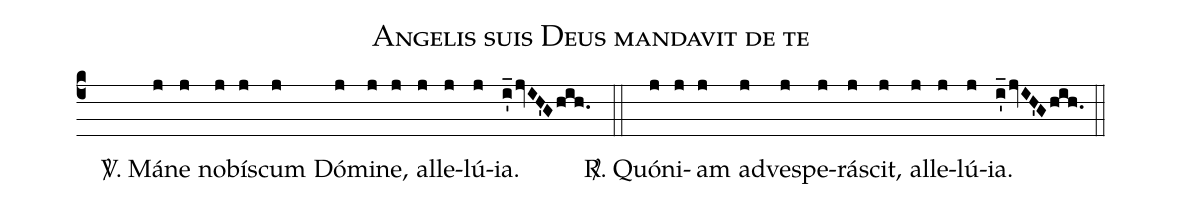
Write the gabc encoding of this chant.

name: Angelis suis Deus mandavit de te;
office-part: versicle and response after Vesper hymn Audi, benigne conditor;
%%
% The syntax in this part is called gabc. Please refer to http://home.gna.org/gregorio/gabc/#basis

% Eripe me, Dómine, ab hómine málo.
% A viro iníquo éripe me.

(c4)()() <v>\Vbar</v>. M{á}(j)ne(j) no(j)bís(j)cum(j) Dó(j)mi(j)ne,(j) al(j)le(j)lú(j)ia.(i'_jvIH'Ghih.) (::)
<v>\Rbar</v>. Quó(j)ni(j)am(j) ad(j)ve(j)spe(j)rá(j)scit,(j) al(j)le(j)lú(j)ia.(i'_jvIH'Ghih.) (::)
